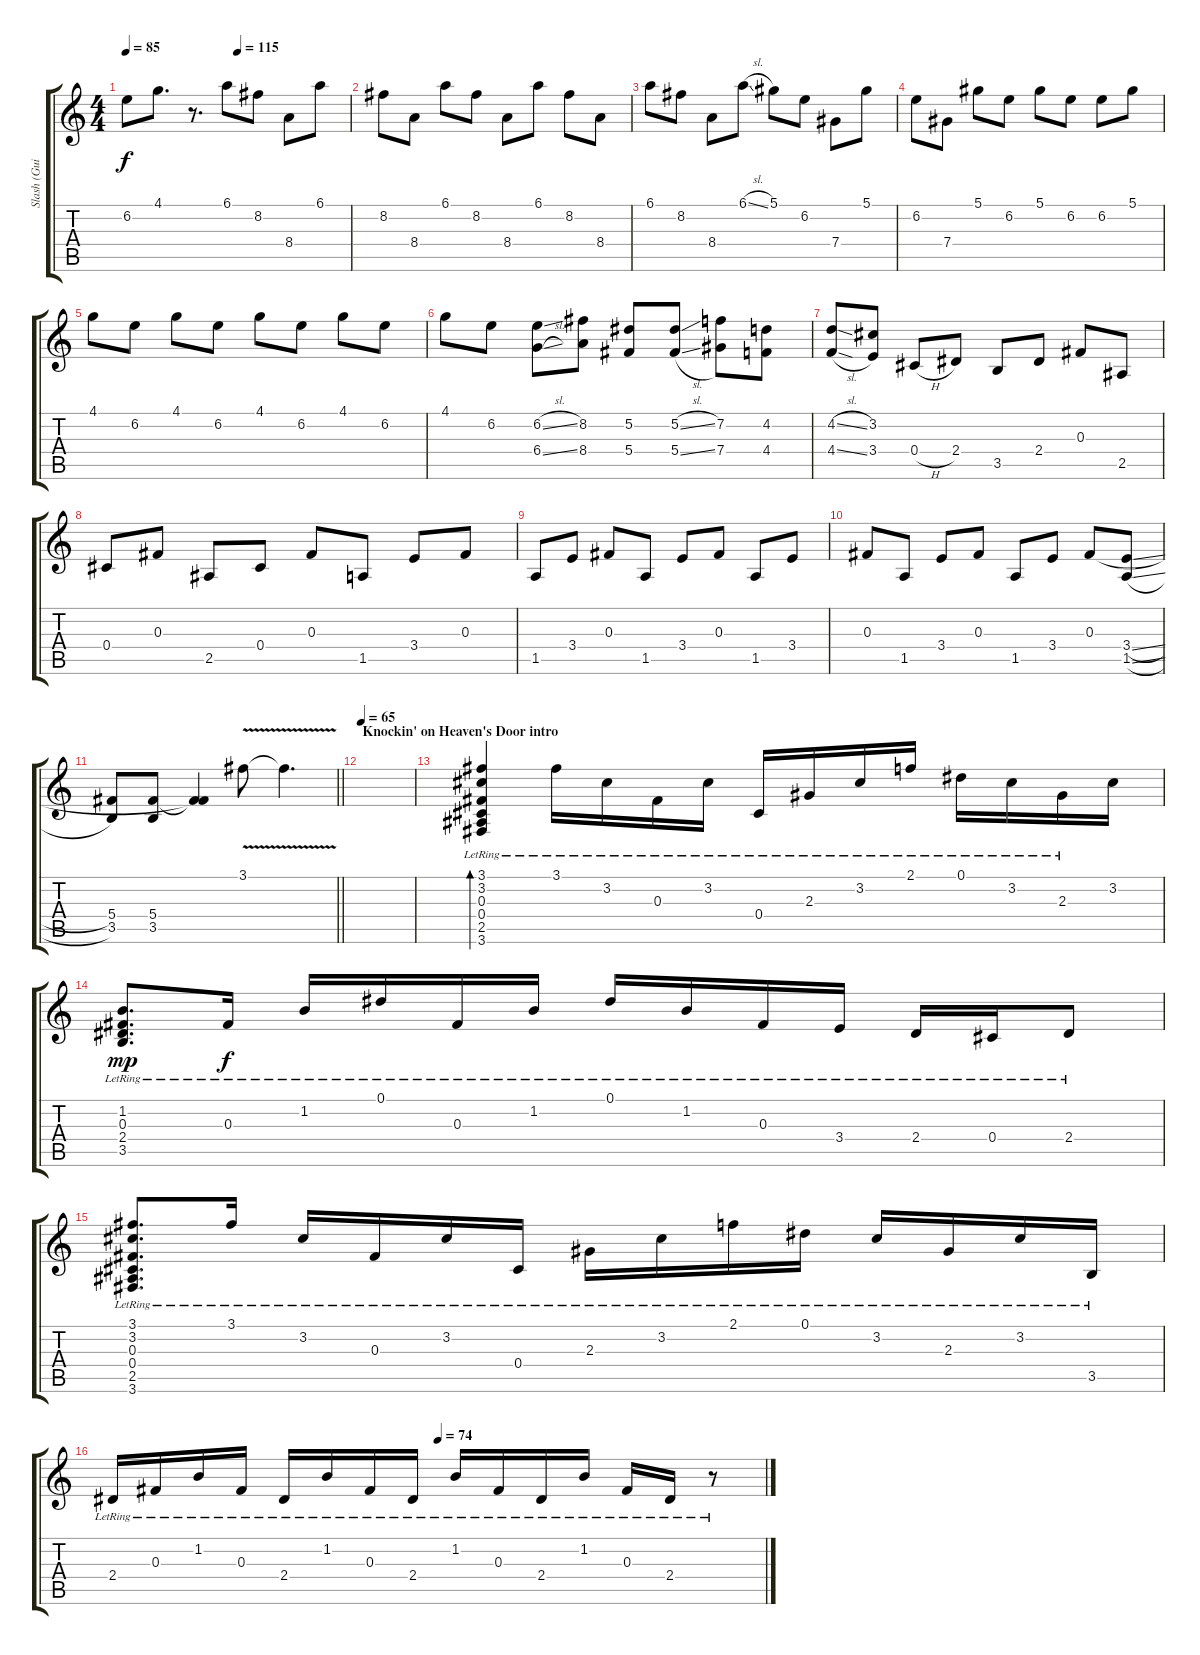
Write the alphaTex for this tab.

\track ("Slash (Guitar - 12 Strings)" "Slash (Gui") {instrument electricguitarjazz}
\staff {score tabs}
\tuning (Eb4 Bb3 Gb3 Db3 Ab2 Eb2) {hide}
\ts (4 4)
\tempo 85
\tempo (115 0.5)
\clef g2
\ks c
6.2.8{dy f} 4.1.8{d} r.8{d} 6.1.8 8.2.8 8.4.8 6.1.8 |
8.2.8 8.4.8 6.1.8 8.2.8 8.4.8 6.1.8 8.2.8 8.4.8 |
6.1.8 8.2.8 8.4.8 6.1{sl}.8 5.1.8 6.2.8 7.4.8 5.1.8 |
6.2.8 7.4.8 5.1.8 6.2.8 5.1.8 6.2.8 6.2.8 5.1.8 |
4.1.8 6.2.8 4.1.8 6.2.8 4.1.8 6.2.8 4.1.8 6.2.8 |
4.1.8 6.2.8 (6.2{sl} 6.4{sl}).8 (8.2 8.4).8 (5.2 5.4).8 (5.2{sl} 5.4{sl}).8 (7.2 7.4).8 (4.2 4.4).8 |
(4.2{sl} 4.4{sl}).8 (3.2 3.4).8 0.4{h}.8 2.4.8 3.5.8 2.4.8 0.3.8 2.5.8 |
0.4.8 0.3.8 2.5.8 0.4.8 0.3.8 1.5.8 3.4.8 0.3.8 |
1.5.8 3.4.8 0.3.8 1.5.8 3.4.8 0.3.8 1.5.8 3.4.8 |
0.3.8 1.5.8 3.4.8 0.3.8 1.5.8 3.4.8 0.3.8 (3.4{sl} 1.5{sl}).8 |
\barLineRight lightlight
(5.4 3.5).8 (5.4 3.5).8 (0.3{t} 5.4{t}).4 3.1{v}.8 3.1{v t}.4{d} |
\section ("" "Knockin' on Heaven's Door intro ")
\tempo 65
|
(3.1{lr} 3.2{lr} 0.3{lr} 0.4{lr} 2.5 3.6{lr}).4{bd 120 volume 9 instrument electricguitarjazz} 3.1{lr}.16 3.2{lr}.16 0.3{lr}.16 3.2{lr}.16 0.4{lr}.16 2.3{lr}.16 3.2{lr}.16 2.1{lr}.16 0.1{lr}.16 3.2{lr}.16 2.3{lr}.16 3.2.16 |
(1.2{lr} 0.3{lr} 2.4{lr} 3.5{lr}).8{d dy mp} 0.3{lr}.16{dy f} 1.2{lr}.16 0.1{lr}.16 0.3{lr}.16 1.2{lr}.16 0.1{lr}.16 1.2{lr}.16 0.3{lr}.16 3.4{lr}.16 2.4{lr}.16 0.4{lr}.16 2.4{lr}.8 |
(3.1 3.2 0.3{lr} 0.4{lr} 2.5 3.6{lr}).8{d} 3.1{lr}.16 3.2{lr}.16 0.3{lr}.16 3.2{lr}.16 0.4{lr}.16 2.3{lr}.16 3.2{lr}.16 2.1{lr}.16 0.1{lr}.16 3.2{lr}.16 2.3{lr}.16 3.2{lr}.16 3.5{lr}.16 |
\tempo (74 0.5)
2.4{lr}.16 0.3{lr}.16 1.2{lr}.16 0.3{lr}.16 2.4{lr}.16 1.2{lr}.16 0.3{lr}.16 2.4{lr}.16 1.2{lr}.16 0.3{lr}.16 2.4{lr}.16 1.2{lr}.16 0.3{lr}.16 2.4{lr}.16 r.8
